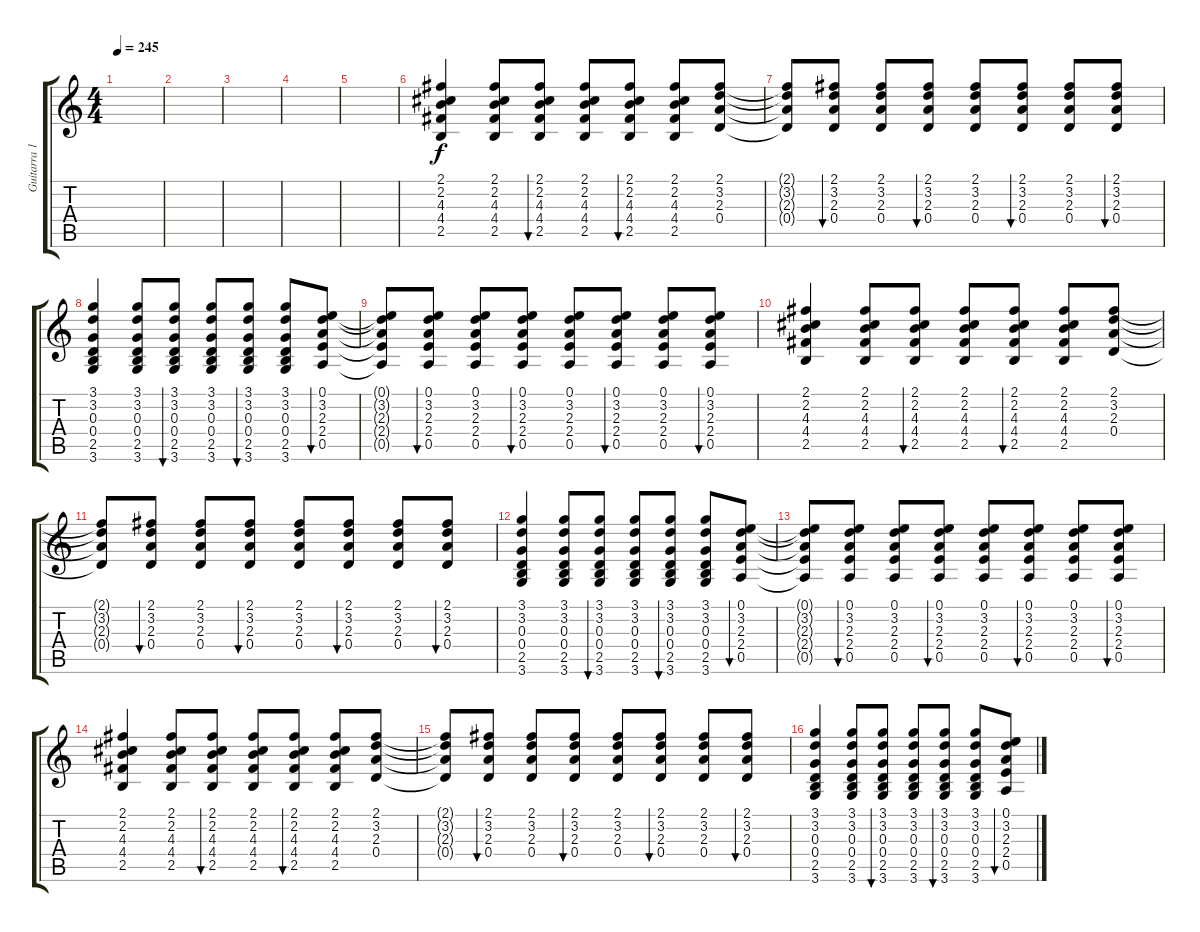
\track ("Guitarra 1" "Guitarra 1") {instrument distortionguitar}
\staff {score tabs}
\tuning (E4 B3 G3 D3 A2 E2) {hide}
\ts (4 4)
\tempo 245
\clef g2
\ks c
|
|
|
|
|
(2.1 2.2 4.3 4.4 2.5).4{instrument electricguitarclean} (2.1 2.2 4.3 4.4 2.5).8 (2.1 2.2 4.3 4.4 2.5).8{bu 60} (2.1 2.2 4.3 4.4 2.5).8 (2.1 2.2 4.3 4.4 2.5).8{bu 60} (2.1 2.2 4.3 4.4 2.5).8 (2.1 3.2 2.3 0.4).8 |
(2.1{t} 3.2{t} 2.3{t} 0.4{t}).8 (2.1 3.2 2.3 0.4).8{bu 60} (2.1 3.2 2.3 0.4).8 (2.1 3.2 2.3 0.4).8{bu 60} (2.1 3.2 2.3 0.4).8 (2.1 3.2 2.3 0.4).8{bu 60} (2.1 3.2 2.3 0.4).8 (2.1 3.2 2.3 0.4).8{bu 60} |
(3.1 3.2 0.3 0.4 2.5 3.6).4 (3.1 3.2 0.3 0.4 2.5 3.6).8 (3.1 3.2 0.3 0.4 2.5 3.6).8{bu 60} (3.1 3.2 0.3 0.4 2.5 3.6).8 (3.1 3.2 0.3 0.4 2.5 3.6).8{bu 60} (3.1 3.2 0.3 0.4 2.5 3.6).8 (0.1 3.2 2.3 2.4 0.5).8{bu 60} |
(0.1{t} 3.2{t} 2.3{t} 2.4{t} 0.5{t}).8 (0.1 3.2 2.3 2.4 0.5).8{bu 60} (0.1 3.2 2.3 2.4 0.5).8 (0.1 3.2 2.3 2.4 0.5).8{bu 60} (0.1 3.2 2.3 2.4 0.5).8 (0.1 3.2 2.3 2.4 0.5).8{bu 60} (0.1 3.2 2.3 2.4 0.5).8 (0.1 3.2 2.3 2.4 0.5).8{bu 60} |
(2.1 2.2 4.3 4.4 2.5).4{instrument electricguitarclean} (2.1 2.2 4.3 4.4 2.5).8 (2.1 2.2 4.3 4.4 2.5).8{bu 60} (2.1 2.2 4.3 4.4 2.5).8 (2.1 2.2 4.3 4.4 2.5).8{bu 60} (2.1 2.2 4.3 4.4 2.5).8 (2.1 3.2 2.3 0.4).8 |
(2.1{t} 3.2{t} 2.3{t} 0.4{t}).8 (2.1 3.2 2.3 0.4).8{bu 60} (2.1 3.2 2.3 0.4).8 (2.1 3.2 2.3 0.4).8{bu 60} (2.1 3.2 2.3 0.4).8 (2.1 3.2 2.3 0.4).8{bu 60} (2.1 3.2 2.3 0.4).8 (2.1 3.2 2.3 0.4).8{bu 60} |
(3.1 3.2 0.3 0.4 2.5 3.6).4 (3.1 3.2 0.3 0.4 2.5 3.6).8 (3.1 3.2 0.3 0.4 2.5 3.6).8{bu 60} (3.1 3.2 0.3 0.4 2.5 3.6).8 (3.1 3.2 0.3 0.4 2.5 3.6).8{bu 60} (3.1 3.2 0.3 0.4 2.5 3.6).8 (0.1 3.2 2.3 2.4 0.5).8{bu 60} |
(0.1{t} 3.2{t} 2.3{t} 2.4{t} 0.5{t}).8 (0.1 3.2 2.3 2.4 0.5).8{bu 60} (0.1 3.2 2.3 2.4 0.5).8 (0.1 3.2 2.3 2.4 0.5).8{bu 60} (0.1 3.2 2.3 2.4 0.5).8 (0.1 3.2 2.3 2.4 0.5).8{bu 60} (0.1 3.2 2.3 2.4 0.5).8 (0.1 3.2 2.3 2.4 0.5).8{bu 60} |
(2.1 2.2 4.3 4.4 2.5).4{instrument electricguitarclean} (2.1 2.2 4.3 4.4 2.5).8 (2.1 2.2 4.3 4.4 2.5).8{bu 60} (2.1 2.2 4.3 4.4 2.5).8 (2.1 2.2 4.3 4.4 2.5).8{bu 60} (2.1 2.2 4.3 4.4 2.5).8 (2.1 3.2 2.3 0.4).8 |
(2.1{t} 3.2{t} 2.3{t} 0.4{t}).8 (2.1 3.2 2.3 0.4).8{bu 60} (2.1 3.2 2.3 0.4).8 (2.1 3.2 2.3 0.4).8{bu 60} (2.1 3.2 2.3 0.4).8 (2.1 3.2 2.3 0.4).8{bu 60} (2.1 3.2 2.3 0.4).8 (2.1 3.2 2.3 0.4).8{bu 60} |
(3.1 3.2 0.3 0.4 2.5 3.6).4 (3.1 3.2 0.3 0.4 2.5 3.6).8 (3.1 3.2 0.3 0.4 2.5 3.6).8{bu 60} (3.1 3.2 0.3 0.4 2.5 3.6).8 (3.1 3.2 0.3 0.4 2.5 3.6).8{bu 60} (3.1 3.2 0.3 0.4 2.5 3.6).8 (0.1 3.2 2.3 2.4 0.5).8{bu 60}
